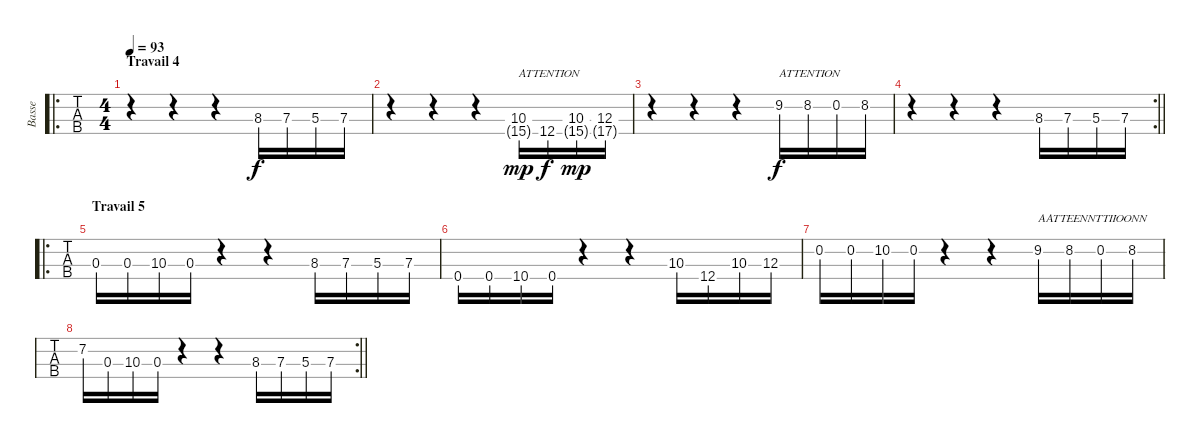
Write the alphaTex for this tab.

\track ("Basse" "Basse") {instrument electricbassfinger}
\staff {tabs}
\tuning (G2 D2 A1 E1) {hide}
\ro
\ts (4 4)
\section ("" "Travail 4")
\tempo 93
\clef f4
\ks c
r.4{dy f} r.4 r.4 8.3.16 7.3.16 5.3.16 7.3.16 |
r.4 r.4 r.4 (10.3 15.4{g}).16{txt "ATTENTION" dy mp} 12.4.16{dy f} (10.3 15.4{g}).16{dy mp} (12.3 17.4{g}).16 |
r.4 r.4 r.4 9.2.16{txt "ATTENTION" dy f} 8.2.16 0.2.16 8.2.16 |
\rc 2
\barLineRight lightlight
r.4 r.4 r.4 8.3.16 7.3.16 5.3.16 7.3.16 |
\ro
\section ("" "Travail 5")
0.3.16 0.3.16 10.3.16 0.3.16 r.4 r.4 8.3.16 7.3.16 5.3.16 7.3.16 |
0.4.16 0.4.16 10.4.16 0.4.16 r.4 r.4 10.3.16 12.4.16 10.3.16 12.3.16 |
0.2.16 0.2.16 10.2.16 0.2.16 r.4 r.4 9.2.16{txt "AATTEENNTTIIOONN"} 8.2.16 0.2.16 8.2.16 |
\rc 2
\barLineRight lightlight
7.2.16 0.3.16 10.3.16 0.3.16 r.4 r.4 8.3.16 7.3.16 5.3.16 7.3.16
